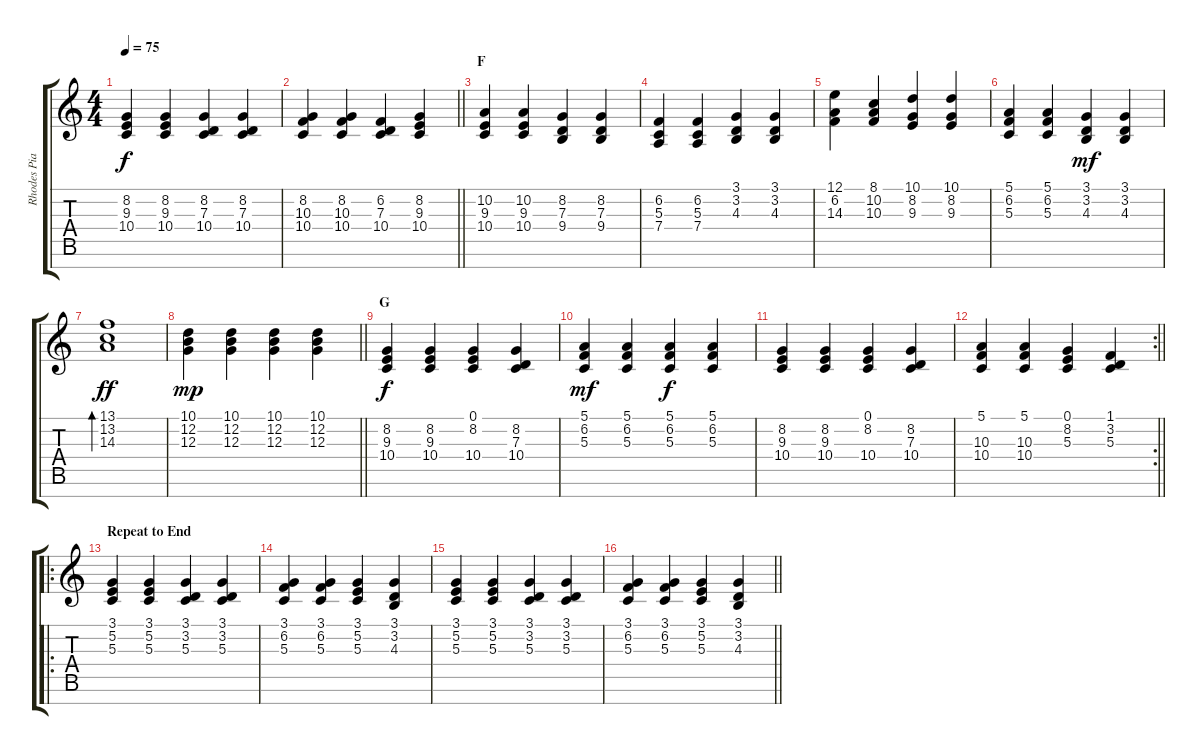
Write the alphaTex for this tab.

\track ("Rhodes Piano" "Rhodes Pia") {instrument electricpiano1}
\staff {score tabs}
\tuning (E4 B3 G3 D3 A2 E2 B1) {hide}
\ts (4 4)
\tempo 75
\clef g2
\ks c
(8.2 9.3 10.4).4{dy f} (8.2 9.3 10.4).4 (8.2 7.3 10.4).4 (8.2 7.3 10.4).4 |
\barLineRight lightlight
(8.2 10.3 10.4).4 (8.2 10.3 10.4).4 (6.2 7.3 10.4).4 (8.2 9.3 10.4).4 |
\section ("" "F")
(10.2 9.3 10.4).4 (10.2 9.3 10.4).4 (8.2 7.3 9.4).4 (8.2 7.3 9.4).4 |
(6.2 5.3 7.4).4 (6.2 5.3 7.4).4 (3.1 3.2 4.3).4 (3.1 3.2 4.3).4 |
(12.1 6.2 14.3).4 (8.1 10.2 10.3).4 (10.1 8.2 9.3).4 (10.1 8.2 9.3).4 |
(5.1 6.2 5.3).4 (5.1 6.2 5.3).4 (3.1 3.2 4.3).4{dy mf} (3.1 3.2 4.3).4 |
(13.1 13.2 14.3).1{bd 240 dy ff} |
\barLineRight lightlight
(10.1 12.2 12.3).4{dy mp} (10.1 12.2 12.3).4 (10.1 12.2 12.3).4 (10.1 12.2 12.3).4 |
\section ("" "G")
(8.2 9.3 10.4).4{dy f} (8.2 9.3 10.4).4 (0.1 8.2 10.4).4 (8.2 7.3 10.4).4 |
(5.1 6.2 5.3).4{dy mf} (5.1 6.2 5.3).4 (5.1 6.2 5.3).4{dy f} (5.1 6.2 5.3).4 |
(8.2 9.3 10.4).4 (8.2 9.3 10.4).4 (0.1 8.2 10.4).4 (8.2 7.3 10.4).4 |
\rc 2
\barLineRight lightlight
(5.1 10.3 10.4).4 (5.1 10.3 10.4).4 (0.1 8.2 5.3).4 (1.1 3.2 5.3).4 |
\ro
\section ("" "Repeat to End")
(3.1 5.2 5.3).4 (3.1 5.2 5.3).4 (3.1 3.2 5.3).4 (3.1 3.2 5.3).4 |
(3.1 6.2 5.3).4 (3.1 6.2 5.3).4 (3.1 5.2 5.3).4 (3.1 3.2 4.3).4 |
(3.1 5.2 5.3).4 (3.1 5.2 5.3).4 (3.1 3.2 5.3).4 (3.1 3.2 5.3).4 |
\barLineRight lightlight
(3.1 6.2 5.3).4 (3.1 6.2 5.3).4 (3.1 5.2 5.3).4 (3.1 3.2 4.3).4
